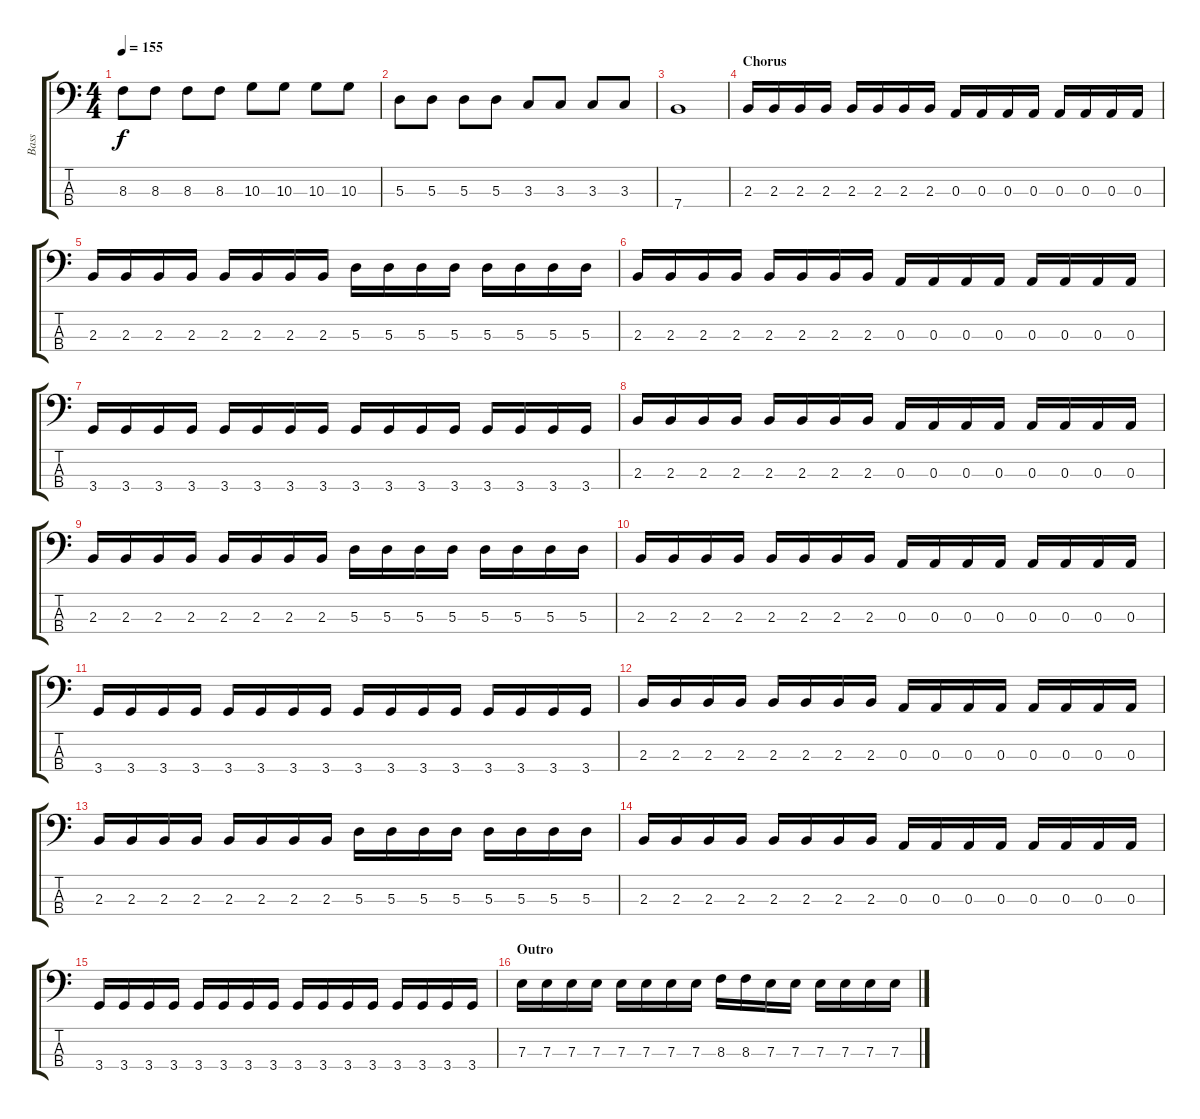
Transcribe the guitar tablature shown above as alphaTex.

\track ("Bass" "Bass") {instrument electricbasspick}
\staff {score tabs}
\tuning (G2 D2 A1 E1) {hide}
\ts (4 4)
\tempo 155
\clef f4
\ks c
8.3.8{dy f} 8.3.8 8.3.8 8.3.8 10.3.8 10.3.8 10.3.8 10.3.8 |
5.3.8 5.3.8 5.3.8 5.3.8 3.3.8 3.3.8 3.3.8 3.3.8 |
7.4.1 |
\section ("" "Chorus")
2.3.16 2.3.16 2.3.16 2.3.16 2.3.16 2.3.16 2.3.16 2.3.16 0.3.16 0.3.16 0.3.16 0.3.16 0.3.16 0.3.16 0.3.16 0.3.16 |
2.3.16 2.3.16 2.3.16 2.3.16 2.3.16 2.3.16 2.3.16 2.3.16 5.3.16 5.3.16 5.3.16 5.3.16 5.3.16 5.3.16 5.3.16 5.3.16 |
2.3.16 2.3.16 2.3.16 2.3.16 2.3.16 2.3.16 2.3.16 2.3.16 0.3.16 0.3.16 0.3.16 0.3.16 0.3.16 0.3.16 0.3.16 0.3.16 |
3.4.16 3.4.16 3.4.16 3.4.16 3.4.16 3.4.16 3.4.16 3.4.16 3.4.16 3.4.16 3.4.16 3.4.16 3.4.16 3.4.16 3.4.16 3.4.16 |
2.3.16 2.3.16 2.3.16 2.3.16 2.3.16 2.3.16 2.3.16 2.3.16 0.3.16 0.3.16 0.3.16 0.3.16 0.3.16 0.3.16 0.3.16 0.3.16 |
2.3.16 2.3.16 2.3.16 2.3.16 2.3.16 2.3.16 2.3.16 2.3.16 5.3.16 5.3.16 5.3.16 5.3.16 5.3.16 5.3.16 5.3.16 5.3.16 |
2.3.16 2.3.16 2.3.16 2.3.16 2.3.16 2.3.16 2.3.16 2.3.16 0.3.16 0.3.16 0.3.16 0.3.16 0.3.16 0.3.16 0.3.16 0.3.16 |
3.4.16 3.4.16 3.4.16 3.4.16 3.4.16 3.4.16 3.4.16 3.4.16 3.4.16 3.4.16 3.4.16 3.4.16 3.4.16 3.4.16 3.4.16 3.4.16 |
2.3.16 2.3.16 2.3.16 2.3.16 2.3.16 2.3.16 2.3.16 2.3.16 0.3.16 0.3.16 0.3.16 0.3.16 0.3.16 0.3.16 0.3.16 0.3.16 |
2.3.16 2.3.16 2.3.16 2.3.16 2.3.16 2.3.16 2.3.16 2.3.16 5.3.16 5.3.16 5.3.16 5.3.16 5.3.16 5.3.16 5.3.16 5.3.16 |
2.3.16 2.3.16 2.3.16 2.3.16 2.3.16 2.3.16 2.3.16 2.3.16 0.3.16 0.3.16 0.3.16 0.3.16 0.3.16 0.3.16 0.3.16 0.3.16 |
3.4.16 3.4.16 3.4.16 3.4.16 3.4.16 3.4.16 3.4.16 3.4.16 3.4.16 3.4.16 3.4.16 3.4.16 3.4.16 3.4.16 3.4.16 3.4.16 |
\section ("" "Outro")
7.3.16 7.3.16 7.3.16 7.3.16 7.3.16 7.3.16 7.3.16 7.3.16 8.3.16 8.3.16 7.3.16 7.3.16 7.3.16 7.3.16 7.3.16 7.3.16
